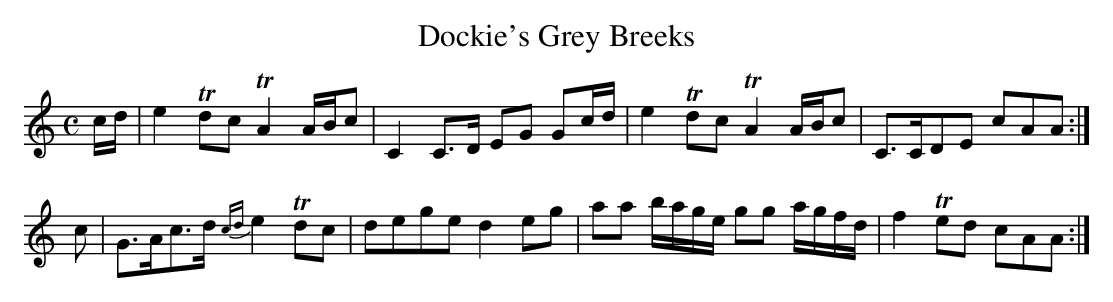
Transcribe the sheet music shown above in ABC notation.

X:1
T:Dockie's Grey Breeks
M:C
K:Am
c/d/ |\
e2 Tdc TA2 A/B/c | C2 C>D EG Gc/d/ | e2 Tdc TA2 A/B/c | C>CDE cAA :|
c |\
G>Ac>d {cd}e2 Tdc | dege d2 eg | aa b/a/g/e/ gg a/g/f/d/ | f2 Ted cAA :|
